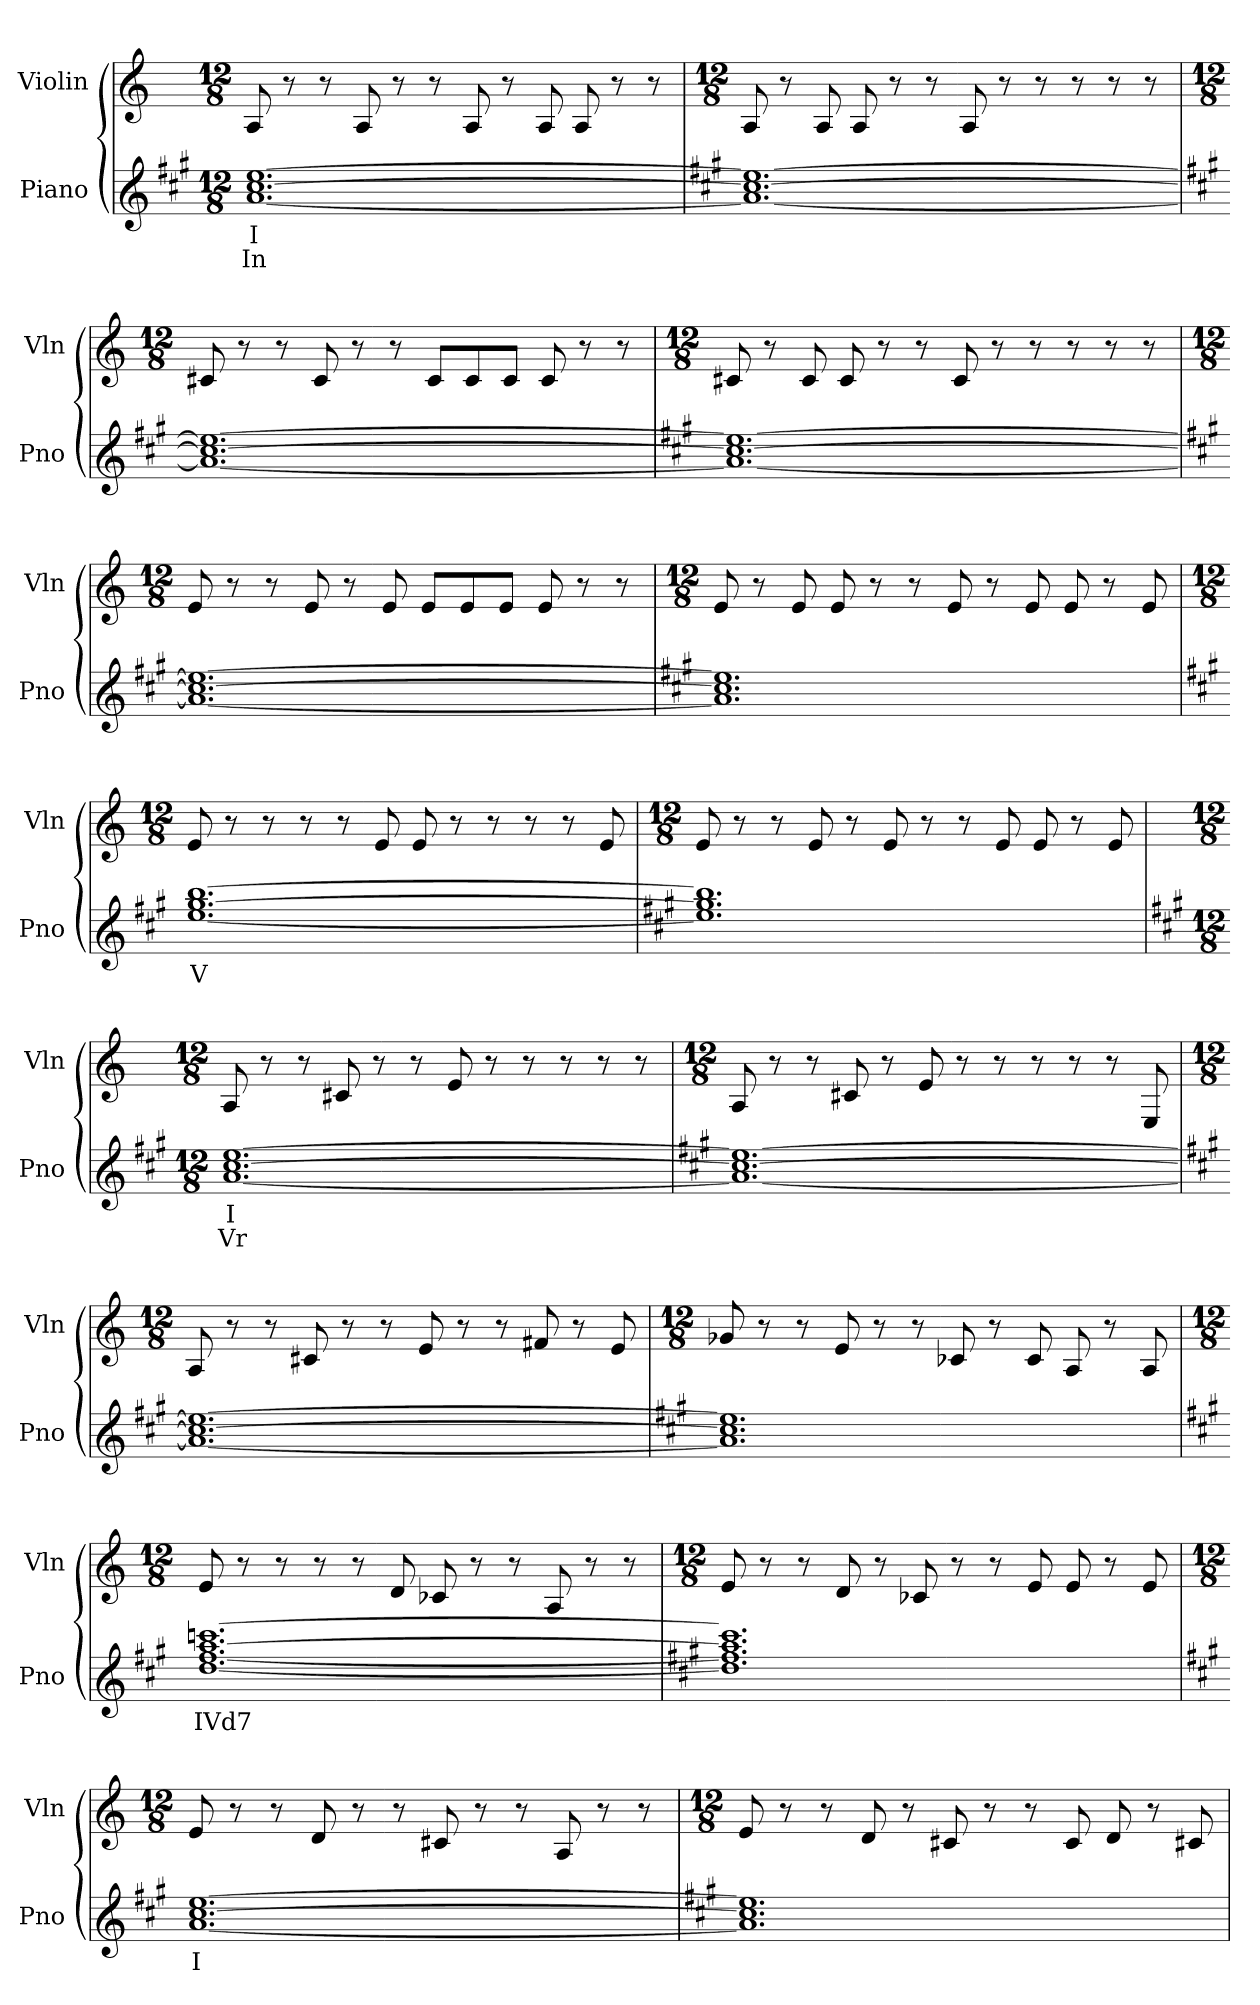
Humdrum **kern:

**kern	**text	**text	**kern
*part2	*part2	*part2	*part1
*staff2	*staff2	*staff2	*staff1
*I"Piano	*	*	*I"Violin
*I'Pno	*	*	*I'Vln
*k[f#c#g#]	*	*	*
*A:	*	*	*
*M12/8	*	*	*M12/8
=	=	=	=
[1.a [1.cc# [1.ee	I	In	8A
.	.	.	8r
.	.	.	8r
.	.	.	8A
.	.	.	8r
.	.	.	8r
.	.	.	8A
.	.	.	8r
.	.	.	8A
.	.	.	8A
.	.	.	8r
.	.	.	8r
=	=	=	=
*k[f#c#g#]	*	*	*
*A:	*	*	*
*	*	*	*M12/8
1.a_ 1.cc#_ 1.ee_	.	.	8A
.	.	.	8r
.	.	.	8A
.	.	.	8A
.	.	.	8r
.	.	.	8r
.	.	.	8A
.	.	.	8r
.	.	.	8r
.	.	.	8r
.	.	.	8r
.	.	.	8r
=	=	=	=
*k[f#c#g#]	*	*	*
*A:	*	*	*
*	*	*	*M12/8
1.a_ 1.cc#_ 1.ee_	.	.	8c#X
.	.	.	8r
.	.	.	8r
.	.	.	8c#
.	.	.	8r
.	.	.	8r
.	.	.	8c#L
.	.	.	8c#
.	.	.	8c#J
.	.	.	8c#
.	.	.	8r
.	.	.	8r
=	=	=	=
*k[f#c#g#]	*	*	*
*A:	*	*	*
*	*	*	*M12/8
1.a_ 1.cc#_ 1.ee_	.	.	8c#X
.	.	.	8r
.	.	.	8c#
.	.	.	8c#
.	.	.	8r
.	.	.	8r
.	.	.	8c#
.	.	.	8r
.	.	.	8r
.	.	.	8r
.	.	.	8r
.	.	.	8r
=	=	=	=
*k[f#c#g#]	*	*	*
*A:	*	*	*
*	*	*	*M12/8
1.a_ 1.cc#_ 1.ee_	.	.	8e
.	.	.	8r
.	.	.	8r
.	.	.	8e
.	.	.	8r
.	.	.	8e
.	.	.	8eL
.	.	.	8e
.	.	.	8eJ
.	.	.	8e
.	.	.	8r
.	.	.	8r
=	=	=	=
*k[f#c#g#]	*	*	*
*A:	*	*	*
*	*	*	*M12/8
1.a] 1.cc#] 1.ee]	.	.	8e
.	.	.	8r
.	.	.	8e
.	.	.	8e
.	.	.	8r
.	.	.	8r
.	.	.	8e
.	.	.	8r
.	.	.	8e
.	.	.	8e
.	.	.	8r
.	.	.	8e
=	=	=	=
*k[f#c#g#]	*	*	*
*A:	*	*	*
*	*	*	*M12/8
[1.ee [1.gg# [1.bb	V	.	8e
.	.	.	8r
.	.	.	8r
.	.	.	8r
.	.	.	8r
.	.	.	8e
.	.	.	8e
.	.	.	8r
.	.	.	8r
.	.	.	8r
.	.	.	8r
.	.	.	8e
=	=	=	=
*k[f#c#g#]	*	*	*
*A:	*	*	*
*	*	*	*M12/8
1.ee] 1.gg#] 1.bb]	.	.	8e
.	.	.	8r
.	.	.	8r
.	.	.	8e
.	.	.	8r
.	.	.	8e
.	.	.	8r
.	.	.	8r
.	.	.	8e
.	.	.	8e
.	.	.	8r
.	.	.	8e
=	=	=	=
*k[f#c#g#]	*	*	*
*A:	*	*	*
*M12/8	*	*	*M12/8
[1.a [1.cc# [1.ee	I	Vr	8A
.	.	.	8r
.	.	.	8r
.	.	.	8c#X
.	.	.	8r
.	.	.	8r
.	.	.	8e
.	.	.	8r
.	.	.	8r
.	.	.	8r
.	.	.	8r
.	.	.	8r
=	=	=	=
*k[f#c#g#]	*	*	*
*A:	*	*	*
*	*	*	*M12/8
1.a_ 1.cc#_ 1.ee_	.	.	8A
.	.	.	8r
.	.	.	8r
.	.	.	8c#X
.	.	.	8r
.	.	.	8e
.	.	.	8r
.	.	.	8r
.	.	.	8r
.	.	.	8r
.	.	.	8r
.	.	.	8E
=	=	=	=
*k[f#c#g#]	*	*	*
*A:	*	*	*
*	*	*	*M12/8
1.a_ 1.cc#_ 1.ee_	.	.	8A
.	.	.	8r
.	.	.	8r
.	.	.	8c#X
.	.	.	8r
.	.	.	8r
.	.	.	8e
.	.	.	8r
.	.	.	8r
.	.	.	8f#X
.	.	.	8r
.	.	.	8e
=	=	=	=
*k[f#c#g#]	*	*	*
*A:	*	*	*
*	*	*	*M12/8
1.a] 1.cc#] 1.ee]	.	.	8g-X
.	.	.	8r
.	.	.	8r
.	.	.	8e
.	.	.	8r
.	.	.	8r
.	.	.	8c-X
.	.	.	8r
.	.	.	8c-
.	.	.	8A
.	.	.	8r
.	.	.	8A
=	=	=	=
*k[f#c#g#]	*	*	*
*A:	*	*	*
*	*	*	*M12/8
[1.dd [1.ff# [1.aa [1.cccn	IVd7	.	8e
.	.	.	8r
.	.	.	8r
.	.	.	8r
.	.	.	8r
.	.	.	8d
.	.	.	8c-X
.	.	.	8r
.	.	.	8r
.	.	.	8A
.	.	.	8r
.	.	.	8r
=	=	=	=
*k[f#c#g#]	*	*	*
*A:	*	*	*
*	*	*	*M12/8
1.dd] 1.ff#] 1.aa] 1.cccn]	.	.	8e
.	.	.	8r
.	.	.	8r
.	.	.	8d
.	.	.	8r
.	.	.	8c-X
.	.	.	8r
.	.	.	8r
.	.	.	8e
.	.	.	8e
.	.	.	8r
.	.	.	8e
=	=	=	=
*k[f#c#g#]	*	*	*
*A:	*	*	*
*	*	*	*M12/8
[1.a [1.cc# [1.ee	I	.	8e
.	.	.	8r
.	.	.	8r
.	.	.	8d
.	.	.	8r
.	.	.	8r
.	.	.	8c#X
.	.	.	8r
.	.	.	8r
.	.	.	8A
.	.	.	8r
.	.	.	8r
=	=	=	=
*k[f#c#g#]	*	*	*
*A:	*	*	*
*	*	*	*M12/8
1.a] 1.cc#] 1.ee]	.	.	8e
.	.	.	8r
.	.	.	8r
.	.	.	8d
.	.	.	8r
.	.	.	8c#X
.	.	.	8r
.	.	.	8r
.	.	.	8c#
.	.	.	8d
.	.	.	8r
.	.	.	8c#X
=	=	=	=
*-	*-	*-	*-
